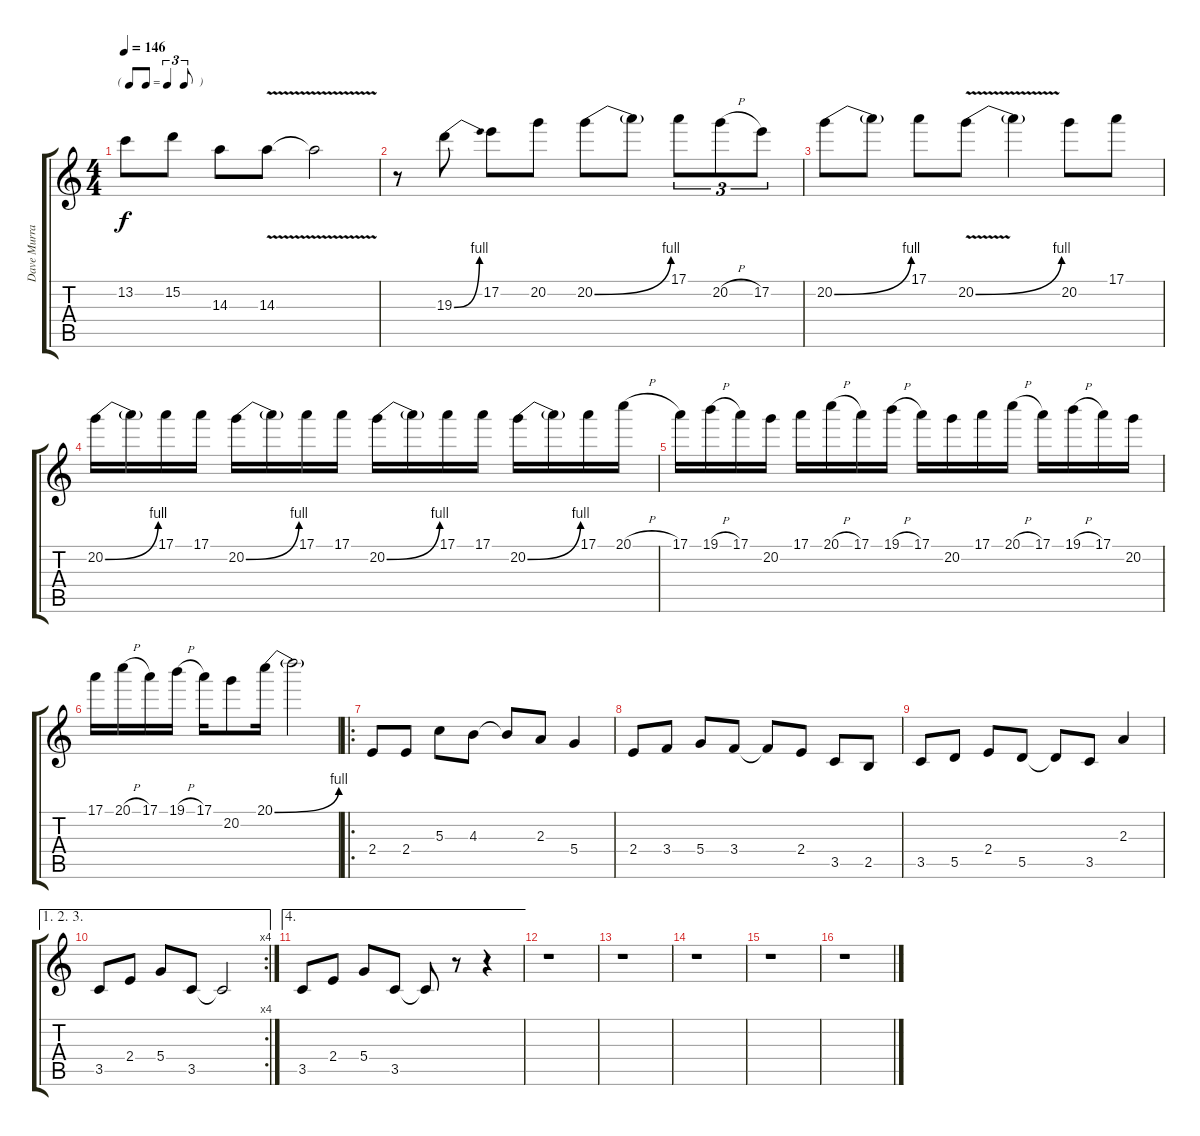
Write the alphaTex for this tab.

\track ("Dave Murray" "Dave Murra") {instrument overdrivenguitar}
\staff {score tabs}
\tuning (E4 B3 G3 D3 A2 E2) {hide}
\ts (4 4)
\tf triplet8th
\tempo 146
\clef g2
\ks c
13.2.8{dy f} 15.2.8 14.3.8 14.3{v}.8 14.3{t}.2 |
r.8 19.3{be (bend 0 0 60 4)}.8 17.2.8 20.2.8 20.2{be (bend 0 0 60 4)}.8 20.2{t}.8 17.1.8{tu (3 2)} 20.2{h}.8{tu (3 2)} 17.2.8{tu (3 2)} |
20.2{be (bend 0 0 60 4)}.8 20.2{t}.8 17.1.8 20.2{be (bend 0 0 60 4) v}.8 20.2{t}.4 20.2.8 17.1.8 |
20.2{be (bend 0 0 60 4)}.16 20.2{t}.16 17.1.16 17.1.16 20.2{be (bend 0 0 60 4)}.16 20.2{t}.16 17.1.16 17.1.16 20.2{be (bend 0 0 60 4)}.16 20.2{t}.16 17.1.16 17.1.16 20.2{be (bend 0 0 60 4)}.16 20.2{t}.16 17.1.16 20.1{h}.16 |
17.1.16 19.1{h}.16 17.1.16 20.2.16 17.1.16 20.1{h}.16 17.1.16 19.1{h}.16 17.1.16 20.2.16 17.1.16 20.1{h}.16 17.1.16 19.1{h}.16 17.1.16 20.2.16 |
17.1.16 20.1{h}.16 17.1.16 19.1{h}.16 17.1.16 20.2.8 20.1{be (bend 0 0 60 4)}.16 20.1{t}.2 |
\ro
2.4.8{volume 12 balance 4 instrument overdrivenguitar} 2.4.8 5.3.8 4.3.8 4.3{t}.8 2.3.8 5.4.4 |
2.4.8 3.4.8 5.4.8 3.4.8 3.4{t}.8 2.4.8 3.5.8 2.5.8 |
3.5.8 5.5.8 2.4.8 5.5.8 5.5{t}.8 3.5.8 2.3.4 |
\ae (1 2 3)
\rc 4
3.5.8 2.4.8 5.4.8 3.5.8 3.5{t}.2 |
\ae 4
3.5.8 2.4.8 5.4.8 3.5.8 3.5{t}.8 r.8 r.4 |
r.1 |
r.1 |
r.1 |
r.1 |
r.1
